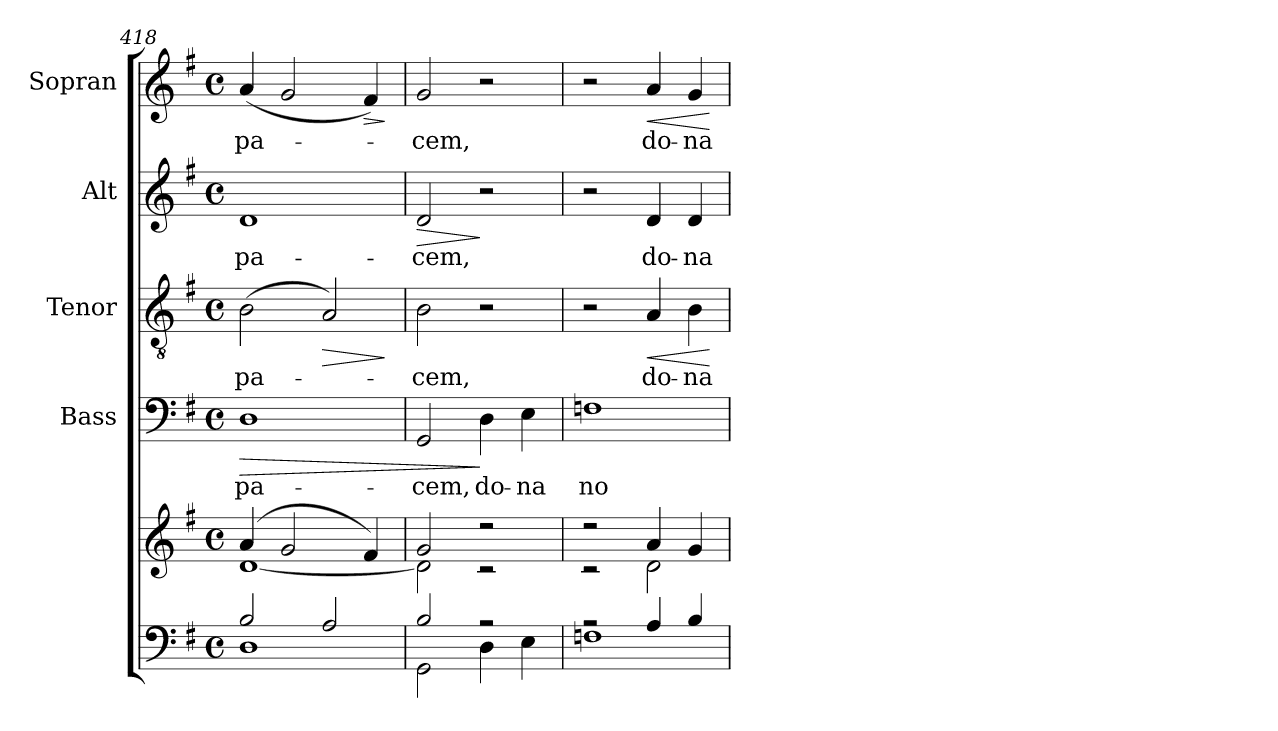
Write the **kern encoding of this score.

**kern	**kern	**kern	**text	**dynam	**kern	**text	**dynam	**kern	**text	**dynam	**kern	**text	**dynam
*part5	*part5	*part4	*part4	*part4	*part3	*part3	*part3	*part2	*part2	*part2	*part1	*part1	*part1
*staff6	*staff5	*staff4	*staff4	*staff4	*staff3	*staff3	*staff3	*staff2	*staff2	*staff2	*staff1	*staff1	*staff1
*	*	*I"Bass	*	*	*I"Tenor	*	*	*I"Alt	*	*	*I"Sopran	*	*
*	*	*I'B.	*	*	*I'T.	*	*	*I'A.	*	*	*I'S.	*	*
*clefF4	*clefG2	*clefF4	*	*	*clefGv2	*	*	*clefG2	*	*	*clefG2	*	*
*k[f#]	*k[f#]	*k[f#]	*	*	*k[f#]	*	*	*k[f#]	*	*	*k[f#]	*	*
*G:	*G:	*G:	*	*	*G:	*	*	*G:	*	*	*G:	*	*
*M4/4	*M4/4	*M4/4	*	*	*M4/4	*	*	*M4/4	*	*	*M4/4	*	*
*met(c)	*met(c)	*met(c)	*	*	*met(c)	*	*	*met(c)	*	*	*met(c)	*	*
=418	=418	=418	=418	=418	=418	=418	=418	=418	=418	=418	=418	=418	=418
*^	*^	*	*	*	*	*	*	*	*	*	*	*	*
!	!	!	!	!	!LO:LY:b	!LO:HP:b	!	!LO:LY:b	!	!	!LO:LY:b	!	!	!LO:LY:b	!
2B/	1D	(4a/	[<1d	1D	pa-	>	(>2B\	pa-	.	1d	pa-	.	(<4a/	pa-	.
.	.	2g/	.	.	.	.	.	.	.	.	.	.	2g/	.	.
!	!	!	!	!	!	!	!	!	!LO:HP:b	!	!	!	!	!	!
2A/	.	.	.	.	.	.	2A/)	.	>	.	.	.	.	.	.
!	!	!	!	!	!	!	!	!	!	!	!	!	!	!	!LO:HP:b
.	.	4f#/)	.	.	.	.	.	.	.	.	.	.	4f#/)	.	>
*v	*v	*	*	*	*	*	*	*	*	*	*	*	*	*	*
*	*v	*v	*	*	*	*	*	*	*	*	*	*	*	*
.	.	.	.	.	.	.	]	.	.	.	.	.	]
!!LO:LB:g=z
=419	=419	=419	=419	=419	=419	=419	=419	=419	=419	=419	=419	=419	=419
*^	*^	*	*	*	*	*	*	*	*	*	*	*	*
!	!	!	!	!	!LO:LY:b	!	!	!LO:LY:b	!	!	!LO:LY:b	!LO:HP:b	!	!LO:LY:b	!
2B/	2GG\	2g/	2d\]	2GG/	-cem,	.	2B\	-cem,	.	2d/	-cem,	>	2g/	-cem,	.
!	!	!	!	!	!LO:LY:b	!	!	!	!	!	!	!	!	!	!
2rB	4D\	2r	2r	4D\	do-	]	2r	.	.	2r	.	]	2r	.	.
!	!	!	!	!	!LO:LY:b	!	!	!	!	!	!	!	!	!	!
.	4E\	.	.	4E\	-na	.	.	.	.	.	.	.	.	.	.
=420	=420	=420	=420	=420	=420	=420	=420	=420	=420	=420	=420	=420	=420	=420	=420
!	!	!	!	!	!LO:LY:b	!	!	!	!	!	!	!	!	!	!
2rB	1Fn	2r	2r	1Fn	no-	.	2r	.	.	2r	.	.	2r	.	.
!	!	!	!	!	!	!	!	!LO:LY:b	!LO:HP:b	!	!LO:LY:b	!	!	!LO:LY:b	!LO:HP:b
4A/	.	4a/	2d\	.	.	.	4A/	do-	<	4d/	do-	.	4a/	do-	<
!	!	!	!	!	!	!	!	!LO:LY:b	!	!	!LO:LY:b	!	!	!LO:LY:b	!
4B/	.	4g/	.	.	.	.	4B\	-na	.	4d/	-na	.	4g/	-na	.
*v	*v	*	*	*	*	*	*	*	*	*	*	*	*	*	*
*	*v	*v	*	*	*	*	*	*	*	*	*	*	*	*
.	.	.	.	.	.	.	[	.	.	.	.	.	[
=	=	=	=	=	=	=	=	=	=	=	=	=	=
*-	*-	*-	*-	*-	*-	*-	*-	*-	*-	*-	*-	*-	*-
